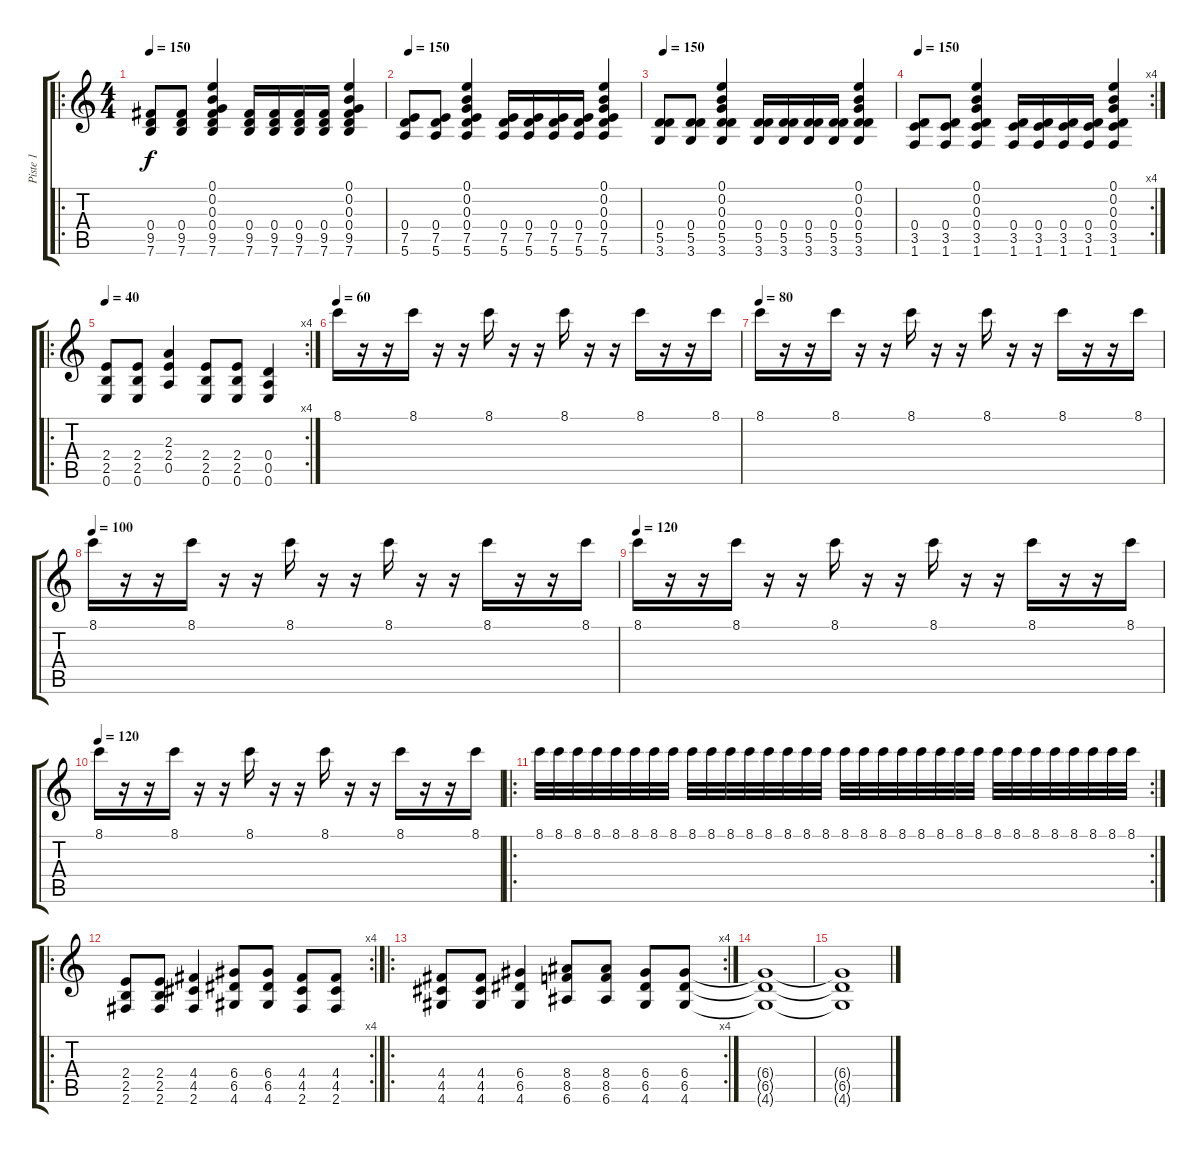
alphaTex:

\track ("Piste 1" "Piste 1") {instrument acousticguitarnylon}
\staff {score tabs}
\tuning (E4 B3 G3 D3 A2 E2) {hide}
\ro
\ts (4 4)
\tempo 150
\clef g2
\ks c
(0.4 9.5 7.6).8{dy f} (0.4 9.5 7.6).8 (0.1 0.2 0.3 0.4 9.5 7.6).4 (0.4 9.5 7.6).16 (0.4 9.5 7.6).16 (0.4 9.5 7.6).16 (0.4 9.5 7.6).16 (0.1 0.2 0.3 0.4 9.5 7.6).4 |
\tempo 150
(0.4 7.5 5.6).8 (0.4 7.5 5.6).8 (0.1 0.2 0.3 0.4 7.5 5.6).4 (0.4 7.5 5.6).16 (0.4 7.5 5.6).16 (0.4 7.5 5.6).16 (0.4 7.5 5.6).16 (0.1 0.2 0.3 0.4 7.5 5.6).4 |
\tempo 150
(0.4 5.5 3.6).8 (0.4 5.5 3.6).8 (0.1 0.2 0.3 0.4 5.5 3.6).4 (0.4 5.5 3.6).16 (0.4 5.5 3.6).16 (0.4 5.5 3.6).16 (0.4 5.5 3.6).16 (0.1 0.2 0.3 0.4 5.5 3.6).4 |
\rc 4
\tempo 150
(0.4 3.5 1.6).8 (0.4 3.5 1.6).8 (0.1 0.2 0.3 0.4 3.5 1.6).4 (0.4 3.5 1.6).16 (0.4 3.5 1.6).16 (0.4 3.5 1.6).16 (0.4 3.5 1.6).16 (0.1 0.2 0.3 0.4 3.5 1.6).4 |
\ro
\rc 4
\tempo 40
(2.4 2.5 0.6).8 (2.4 2.5 0.6).8 (2.3 2.4 0.5).4 (2.4 2.5 0.6).8 (2.4 2.5 0.6).8 (0.4 0.5 0.6).4 |
\tempo 60
8.1.16 r.16 r.16 8.1.16 r.16 r.16 8.1.16 r.16 r.16 8.1.16 r.16 r.16 8.1.16 r.16 r.16 8.1.16 |
\tempo 80
8.1.16 r.16 r.16 8.1.16 r.16 r.16 8.1.16 r.16 r.16 8.1.16 r.16 r.16 8.1.16 r.16 r.16 8.1.16 |
\tempo 100
8.1.16 r.16 r.16 8.1.16 r.16 r.16 8.1.16 r.16 r.16 8.1.16 r.16 r.16 8.1.16 r.16 r.16 8.1.16 |
\tempo 120
8.1.16 r.16 r.16 8.1.16 r.16 r.16 8.1.16 r.16 r.16 8.1.16 r.16 r.16 8.1.16 r.16 r.16 8.1.16 |
\tempo 120
8.1.16 r.16 r.16 8.1.16 r.16 r.16 8.1.16 r.16 r.16 8.1.16 r.16 r.16 8.1.16 r.16 r.16 8.1.16 |
\ro
\rc 2
8.1.32 8.1.32 8.1.32 8.1.32 8.1.32 8.1.32 8.1.32 8.1.32 8.1.32 8.1.32 8.1.32 8.1.32 8.1.32 8.1.32 8.1.32 8.1.32 8.1.32 8.1.32 8.1.32 8.1.32 8.1.32 8.1.32 8.1.32 8.1.32 8.1.32 8.1.32 8.1.32 8.1.32 8.1.32 8.1.32 8.1.32 8.1.32 |
\ro
\rc 4
(2.4 2.5 2.6).8 (2.4 2.5 2.6).8 (4.4 4.5 2.6).4 (6.4 6.5 4.6).8 (6.4 6.5 4.6).8 (4.4 4.5 2.6).8 (4.4 4.5 2.6).8 |
\ro
\rc 4
(4.4 4.5 4.6).8 (4.4 4.5 4.6).8 (6.4 6.5 4.6).4 (8.4 8.5 6.6).8 (8.4 8.5 6.6).8 (6.4 6.5 4.6).8 (6.4 6.5 4.6).8 |
(6.4{t} 6.5{t} 4.6{t}).1 |
(6.4{t} 6.5{t} 4.6{t}).1
